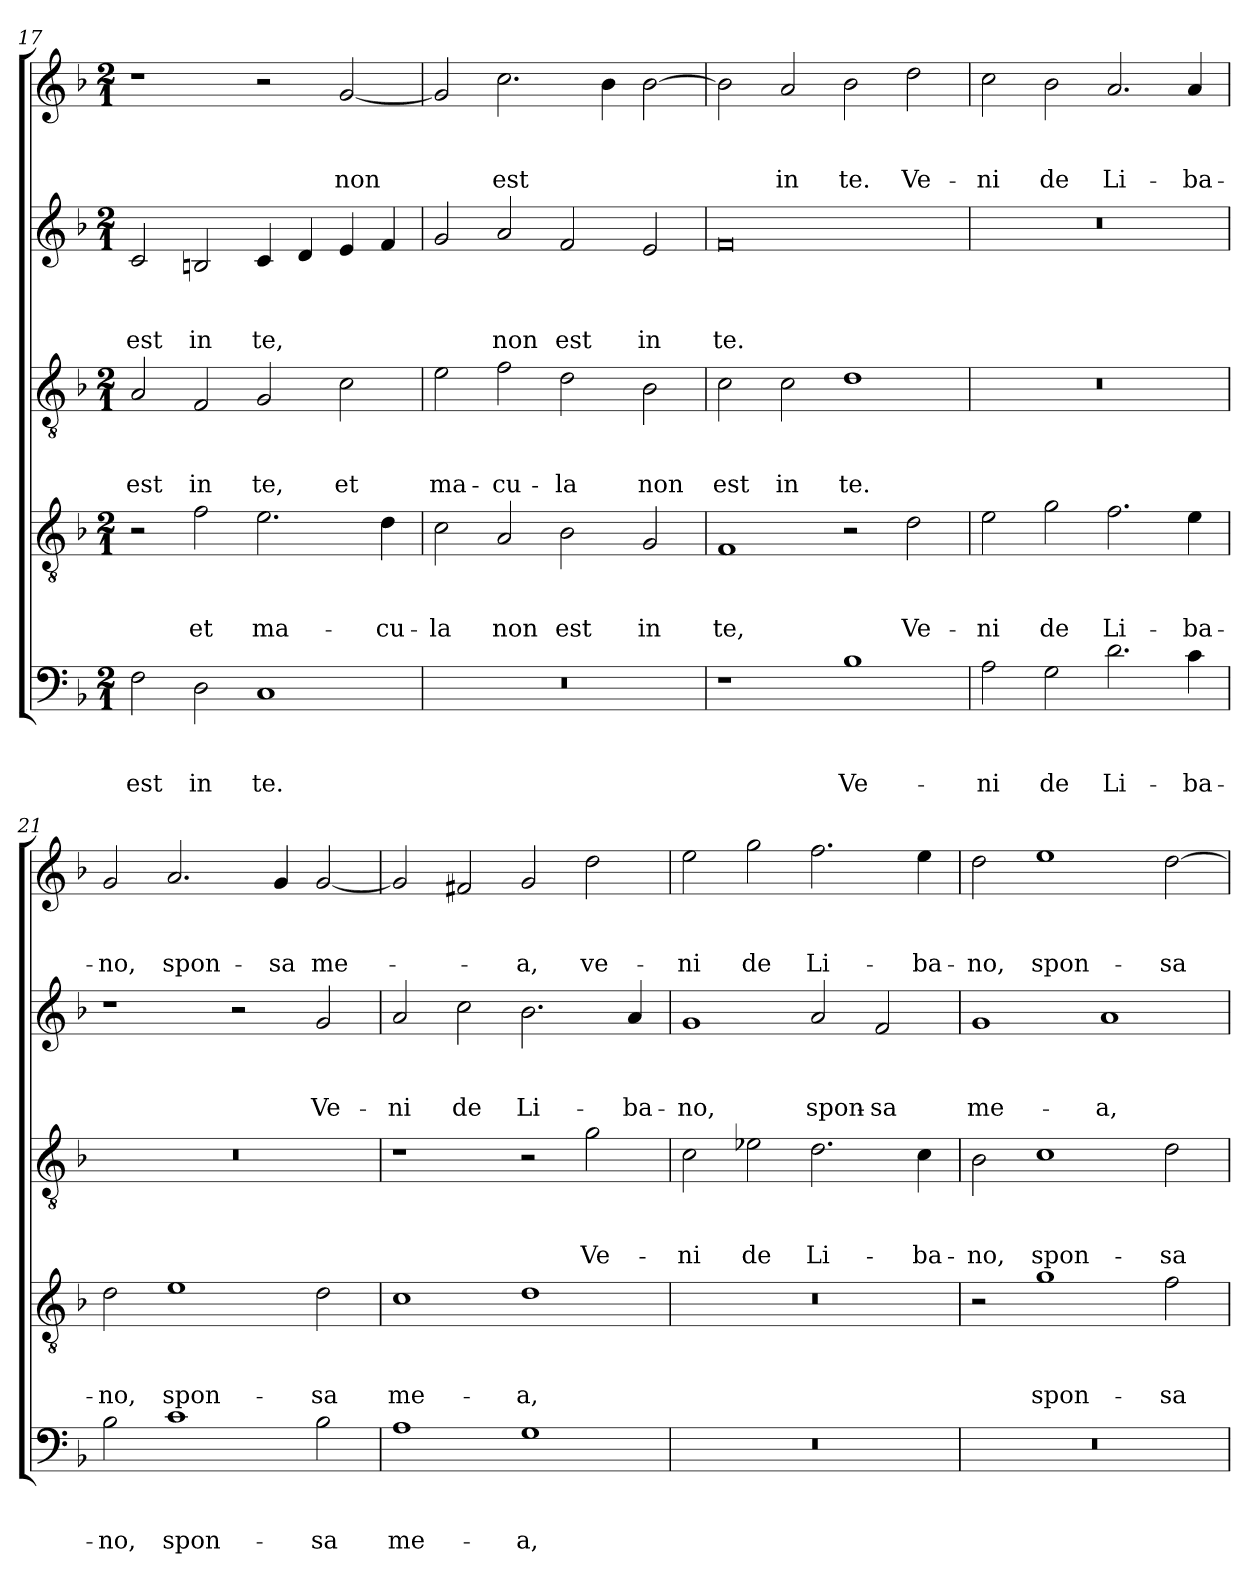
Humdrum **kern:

**kern	**text	**text	**text	**kern	**text	**text	**text	**kern	**text	**text	**text	**kern	**text	**text	**text	**kern	**text	**text	**text
*part5	*part5	*part5	*part5	*part4	*part4	*part4	*part4	*part3	*part3	*part3	*part3	*part2	*part2	*part2	*part2	*part1	*part1	*part1	*part1
*staff5	*staff5	*staff5	*staff5	*staff4	*staff4	*staff4	*staff4	*staff3	*staff3	*staff3	*staff3	*staff2	*staff2	*staff2	*staff2	*staff1	*staff1	*staff1	*staff1
*clefF4	*	*	*	*clefGv2	*	*	*	*clefGv2	*	*	*	*clefG2	*	*	*	*clefG2	*	*	*
*k[b-]	*	*	*	*k[b-]	*	*	*	*k[b-]	*	*	*	*k[b-]	*	*	*	*k[b-]	*	*	*
*F:	*	*	*	*F:	*	*	*	*F:	*	*	*	*F:	*	*	*	*F:	*	*	*
*M2/1	*	*	*	*M2/1	*	*	*	*M2/1	*	*	*	*M2/1	*	*	*	*M2/1	*	*	*
=17	=17	=17	=17	=17	=17	=17	=17	=17	=17	=17	=17	=17	=17	=17	=17	=17	=17	=17	=17
!	!	!	!LO:LY:b	!	!	!	!	!	!	!	!LO:LY:b	!	!	!	!LO:LY:b	!	!	!	!
2F\	.	.	est	2r	.	.	.	2A/	.	.	est	2c/	.	.	est	1r	.	.	.
!	!	!	!LO:LY:b	!	!	!	!LO:LY:b	!	!	!	!LO:LY:b	!	!	!	!LO:LY:b	!	!	!	!
2D\	.	.	in	2f\	.	.	et	2F/	.	.	in	2Bn/	.	.	in	.	.	.	.
!	!	!	!LO:LY:b	!	!	!	!LO:LY:b	!	!	!	!LO:LY:b	!	!	!	!LO:LY:b	!	!	!	!
1C	.	.	te.	2.e\	.	.	ma-	2G/	.	.	te,	4c/	.	.	te,	2r	.	.	.
.	.	.	.	.	.	.	.	.	.	.	.	4d/	.	.	.	.	.	.	.
!	!	!	!	!	!	!	!	!	!	!	!LO:LY:b	!	!	!	!	!	!	!	!LO:LY:b
.	.	.	.	.	.	.	.	2c\	.	.	et	4e/	.	.	.	[2g/	.	.	non
!	!	!	!	!	!	!	!LO:LY:b	!	!	!	!	!	!	!	!	!	!	!	!
.	.	.	.	4d\	.	.	-cu-	.	.	.	.	4f/	.	.	.	.	.	.	.
=18	=18	=18	=18	=18	=18	=18	=18	=18	=18	=18	=18	=18	=18	=18	=18	=18	=18	=18	=18
!	!	!	!	!	!	!	!LO:LY:b	!	!	!	!LO:LY:b	!	!	!	!	!	!	!	!
0r	.	.	.	2c\	.	.	-la	2e\	.	.	ma-	2g/	.	.	.	2g/]	.	.	.
!	!	!	!	!	!	!	!LO:LY:b	!	!	!	!LO:LY:b	!	!	!	!LO:LY:b	!	!	!	!LO:LY:b
.	.	.	.	2A/	.	.	non	2f\	.	.	-cu-	2a/	.	.	non	2.cc\	.	.	est
!	!	!	!	!	!	!	!LO:LY:b	!	!	!	!LO:LY:b	!	!	!	!LO:LY:b	!	!	!	!
.	.	.	.	2B-\	.	.	est	2d\	.	.	-la	2f/	.	.	est	.	.	.	.
.	.	.	.	.	.	.	.	.	.	.	.	.	.	.	.	4b-\	.	.	.
!	!	!	!	!	!	!	!LO:LY:b	!	!	!	!LO:LY:b	!	!	!	!LO:LY:b	!	!	!	!
.	.	.	.	2G/	.	.	in	2B-\	.	.	non	2e/	.	.	in	[2b-\	.	.	.
!!LO:LB:g=z
=19	=19	=19	=19	=19	=19	=19	=19	=19	=19	=19	=19	=19	=19	=19	=19	=19	=19	=19	=19
!	!	!	!	!	!	!	!LO:LY:b	!	!	!	!LO:LY:b	!	!	!	!LO:LY:b	!	!	!	!
1r	.	.	.	1F	.	.	te,	2c\	.	.	est	0f	.	.	te.	2b-\]	.	.	.
!	!	!	!	!	!	!	!	!	!	!	!LO:LY:b	!	!	!	!	!	!	!	!LO:LY:b
.	.	.	.	.	.	.	.	2c\	.	.	in	.	.	.	.	2a/	.	.	in
!	!	!	!LO:LY:b	!	!	!	!	!	!	!	!LO:LY:b	!	!	!	!	!	!	!	!LO:LY:b
1B-	.	.	Ve-	2r	.	.	.	1d	.	.	te.	.	.	.	.	2b-\	.	.	te.
!	!	!	!	!	!	!	!LO:LY:b	!	!	!	!	!	!	!	!	!	!	!	!LO:LY:b
.	.	.	.	2d\	.	.	Ve-	.	.	.	.	.	.	.	.	2dd\	.	.	Ve-
=20	=20	=20	=20	=20	=20	=20	=20	=20	=20	=20	=20	=20	=20	=20	=20	=20	=20	=20	=20
!	!	!	!LO:LY:b	!	!	!	!LO:LY:b	!	!	!	!	!	!	!	!	!	!	!	!LO:LY:b
2A\	.	.	-ni	2e\	.	.	-ni	0r	.	.	.	0r	.	.	.	2cc\	.	.	-ni
!	!	!	!LO:LY:b	!	!	!	!LO:LY:b	!	!	!	!	!	!	!	!	!	!	!	!LO:LY:b
2G\	.	.	de	2g\	.	.	de	.	.	.	.	.	.	.	.	2b-\	.	.	de
!	!	!	!LO:LY:b	!	!	!	!LO:LY:b	!	!	!	!	!	!	!	!	!	!	!	!LO:LY:b
2.d\	.	.	Li-	2.f\	.	.	Li-	.	.	.	.	.	.	.	.	2.a/	.	.	Li-
!	!	!	!LO:LY:b	!	!	!	!LO:LY:b	!	!	!	!	!	!	!	!	!	!	!	!LO:LY:b
4c\	.	.	-ba-	4e\	.	.	-ba-	.	.	.	.	.	.	.	.	4a/	.	.	-ba-
=21	=21	=21	=21	=21	=21	=21	=21	=21	=21	=21	=21	=21	=21	=21	=21	=21	=21	=21	=21
!	!	!	!LO:LY:b	!	!	!	!LO:LY:b	!	!	!	!	!	!	!	!	!	!	!	!LO:LY:b
2B-\	.	.	-no,	2d\	.	.	-no,	0r	.	.	.	1r	.	.	.	2g/	.	.	-no,
!	!	!	!LO:LY:b	!	!	!	!LO:LY:b	!	!	!	!	!	!	!	!	!	!	!	!LO:LY:b
1c	.	.	spon-	1e	.	.	spon-	.	.	.	.	.	.	.	.	2.a/	.	.	spon-
.	.	.	.	.	.	.	.	.	.	.	.	2r	.	.	.	.	.	.	.
!	!	!	!	!	!	!	!	!	!	!	!	!	!	!	!	!	!	!	!LO:LY:b
.	.	.	.	.	.	.	.	.	.	.	.	.	.	.	.	4g/	.	.	-sa
!	!	!	!LO:LY:b	!	!	!	!LO:LY:b	!	!	!	!	!	!	!	!LO:LY:b	!	!	!	!LO:LY:b
2B-\	.	.	-sa	2d\	.	.	-sa	.	.	.	.	2g/	.	.	Ve-	[2g/	.	.	me-
=22	=22	=22	=22	=22	=22	=22	=22	=22	=22	=22	=22	=22	=22	=22	=22	=22	=22	=22	=22
!	!	!	!LO:LY:b	!	!	!	!LO:LY:b	!	!	!	!	!	!	!	!LO:LY:b	!	!	!	!
1A	.	.	me-	1c	.	.	me-	1r	.	.	.	2a/	.	.	-ni	2g/]	.	.	.
!	!	!	!	!	!	!	!	!	!	!	!	!	!	!	!LO:LY:b	!	!	!	!
.	.	.	.	.	.	.	.	.	.	.	.	2cc\	.	.	de	2f#/	.	.	.
!	!	!	!LO:LY:b	!	!	!	!LO:LY:b	!	!	!	!	!	!	!	!LO:LY:b	!	!	!	!LO:LY:b
1G	.	.	-a,	1d	.	.	-a,	2r	.	.	.	2.b-\	.	.	Li-	2g/	.	.	-a,
!	!	!	!	!	!	!	!	!	!	!	!LO:LY:b	!	!	!	!	!	!	!	!LO:LY:b
.	.	.	.	.	.	.	.	2g\	.	.	Ve-	.	.	.	.	2dd\	.	.	ve-
!	!	!	!	!	!	!	!	!	!	!	!	!	!	!	!LO:LY:b	!	!	!	!
.	.	.	.	.	.	.	.	.	.	.	.	4a/	.	.	-ba-	.	.	.	.
=23	=23	=23	=23	=23	=23	=23	=23	=23	=23	=23	=23	=23	=23	=23	=23	=23	=23	=23	=23
!	!	!	!	!	!	!	!	!	!	!	!LO:LY:b	!	!	!	!LO:LY:b	!	!	!	!LO:LY:b
0r	.	.	.	0r	.	.	.	2c\	.	.	-ni	1g	.	.	-no,	2ee\	.	.	-ni
!	!	!	!	!	!	!	!	!	!	!	!LO:LY:b	!	!	!	!	!	!	!	!LO:LY:b
.	.	.	.	.	.	.	.	2e-X\	.	.	de	.	.	.	.	2gg\	.	.	de
!	!	!	!	!	!	!	!	!	!	!	!LO:LY:b	!	!	!	!LO:LY:b	!	!	!	!LO:LY:b
.	.	.	.	.	.	.	.	2.d\	.	.	Li-	2a/	.	.	spon-	2.ff\	.	.	Li-
!	!	!	!	!	!	!	!	!	!	!	!	!	!	!	!LO:LY:b	!	!	!	!
.	.	.	.	.	.	.	.	.	.	.	.	2f/	.	.	-sa	.	.	.	.
!	!	!	!	!	!	!	!	!	!	!	!LO:LY:b	!	!	!	!	!	!	!	!LO:LY:b
.	.	.	.	.	.	.	.	4c\	.	.	-ba-	.	.	.	.	4ee\	.	.	-ba-
=24	=24	=24	=24	=24	=24	=24	=24	=24	=24	=24	=24	=24	=24	=24	=24	=24	=24	=24	=24
!	!	!	!	!	!	!	!	!	!	!	!LO:LY:b	!	!	!	!LO:LY:b	!	!	!	!LO:LY:b
0r	.	.	.	2r	.	.	.	2B-\	.	.	-no,	1g	.	.	me-	2dd\	.	.	-no,
!	!	!	!	!	!	!	!LO:LY:b	!	!	!	!LO:LY:b	!	!	!	!	!	!	!	!LO:LY:b
.	.	.	.	1g	.	.	spon-	1c	.	.	spon-	.	.	.	.	1ee	.	.	spon-
!	!	!	!	!	!	!	!	!	!	!	!	!	!	!	!LO:LY:b	!	!	!	!
.	.	.	.	.	.	.	.	.	.	.	.	1a	.	.	-a,	.	.	.	.
!	!	!	!	!	!	!	!LO:LY:b	!	!	!	!LO:LY:b	!	!	!	!	!	!	!	!LO:LY:b
.	.	.	.	2f\	.	.	-sa	2d\	.	.	-sa	.	.	.	.	[2dd\	.	.	-sa
=	=	=	=	=	=	=	=	=	=	=	=	=	=	=	=	=	=	=	=
*-	*-	*-	*-	*-	*-	*-	*-	*-	*-	*-	*-	*-	*-	*-	*-	*-	*-	*-	*-
